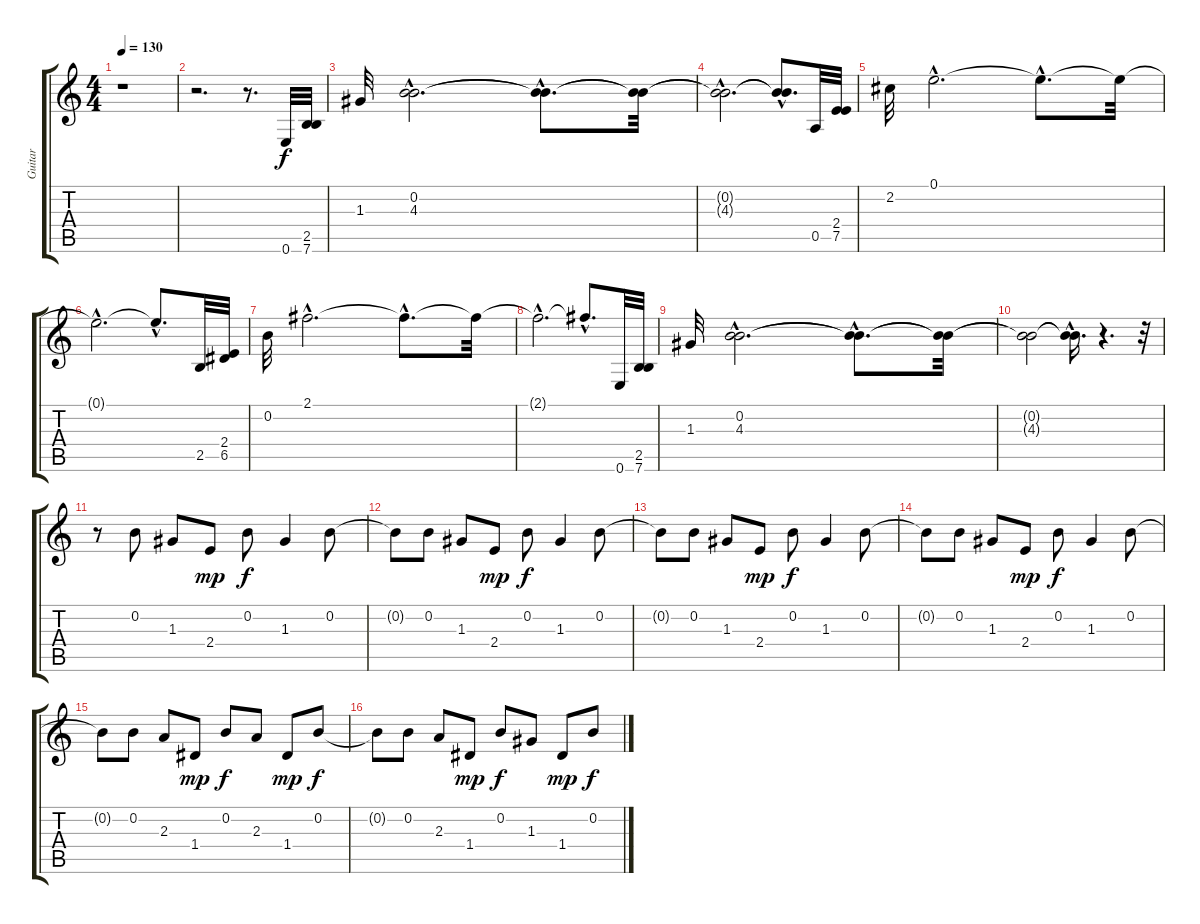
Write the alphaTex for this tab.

\track ("Guitar" "Guitar") {instrument acousticguitarsteel}
\staff {score tabs}
\tuning (E4 B3 G3 D3 A2 E2) {hide}
\ts (4 4)
\tempo 130
\clef g2
\ks c
r.1{dy f} |
r.2{d} r.8{d} 0.6.32{balance 16} (2.5 7.6).32 |
1.3.32 (0.2{hac} 4.3{hac}).2{d} (0.2{hac t} 4.3{hac t}).8{d} (0.2{t} 4.3{t}).32 |
(0.2{hac t} 4.3{hac t}).2{d} (0.2{hac t} 4.3{hac t}).8{d} 0.5.32 (2.4 7.5).32 |
2.2.32 0.1{hac}.2{d} 0.1{hac t}.8{d} 0.1{t}.32 |
0.1{hac t}.2{d} 0.1{hac t}.8{d} 2.5.32 (2.4 6.5).32 |
0.2.32 2.1{hac}.2{d} 2.1{hac t}.8{d} 2.1{t}.32 |
2.1{hac t}.2{d} 2.1{hac t}.8{d} 0.6.32 (2.5 7.6).32 |
1.3.32 (0.2{hac} 4.3{hac}).2{d} (0.2{hac t} 4.3{hac t}).8{d} (0.2{t} 4.3{t}).32 |
(0.2{t} 4.3{t}).2 (0.2{hac t} 4.3{t}).16{d} r.4{d} r.32 |
r.8 0.2.8{balance 11} 1.3.8 2.4.8{dy mp} 0.2.8{dy f} 1.3.4 0.2.8 |
0.2{t}.8 0.2.8 1.3.8 2.4.8{dy mp} 0.2.8{dy f} 1.3.4 0.2.8 |
0.2{t}.8 0.2.8 1.3.8 2.4.8{dy mp} 0.2.8{dy f} 1.3.4 0.2.8 |
0.2{t}.8 0.2.8 1.3.8 2.4.8{dy mp} 0.2.8{dy f} 1.3.4 0.2.8 |
0.2{t}.8 0.2.8 2.3.8 1.4.8{dy mp} 0.2.8{dy f} 2.3.8 1.4.8{dy mp} 0.2.8{dy f} |
0.2{t}.8 0.2.8 2.3.8 1.4.8{dy mp} 0.2.8{dy f} 1.3.8 1.4.8{dy mp} 0.2.8{dy f}
